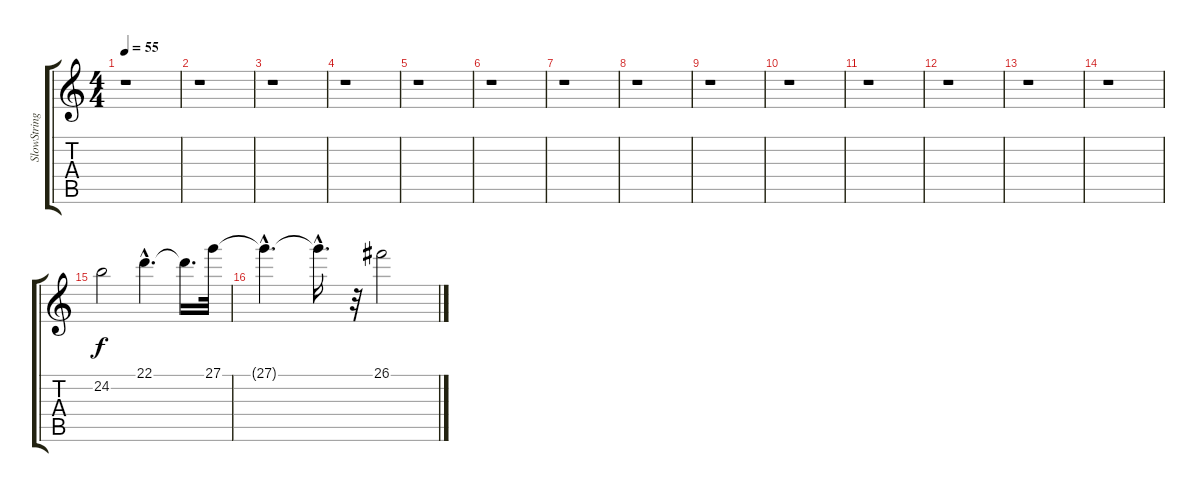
\track ("SlowString          " "SlowString") {instrument stringensemble2}
\staff {score tabs}
\tuning (E4 B3 G3 D3 A2 E2) {hide}
\ts (4 4)
\tempo 55
\clef g2
\ks c
r.1{dy f instrument stringensemble2} |
r.1 |
r.1 |
r.1 |
r.1 |
r.1 |
r.1 |
r.1 |
r.1 |
r.1 |
r.1 |
r.1 |
r.1 |
r.1 |
24.2.2 22.1{hac}.4{d} 22.1{t}.16{d} 27.1.32 |
27.1{hac t}.4{d} 27.1{hac t}.16{d} r.32 26.1.2
